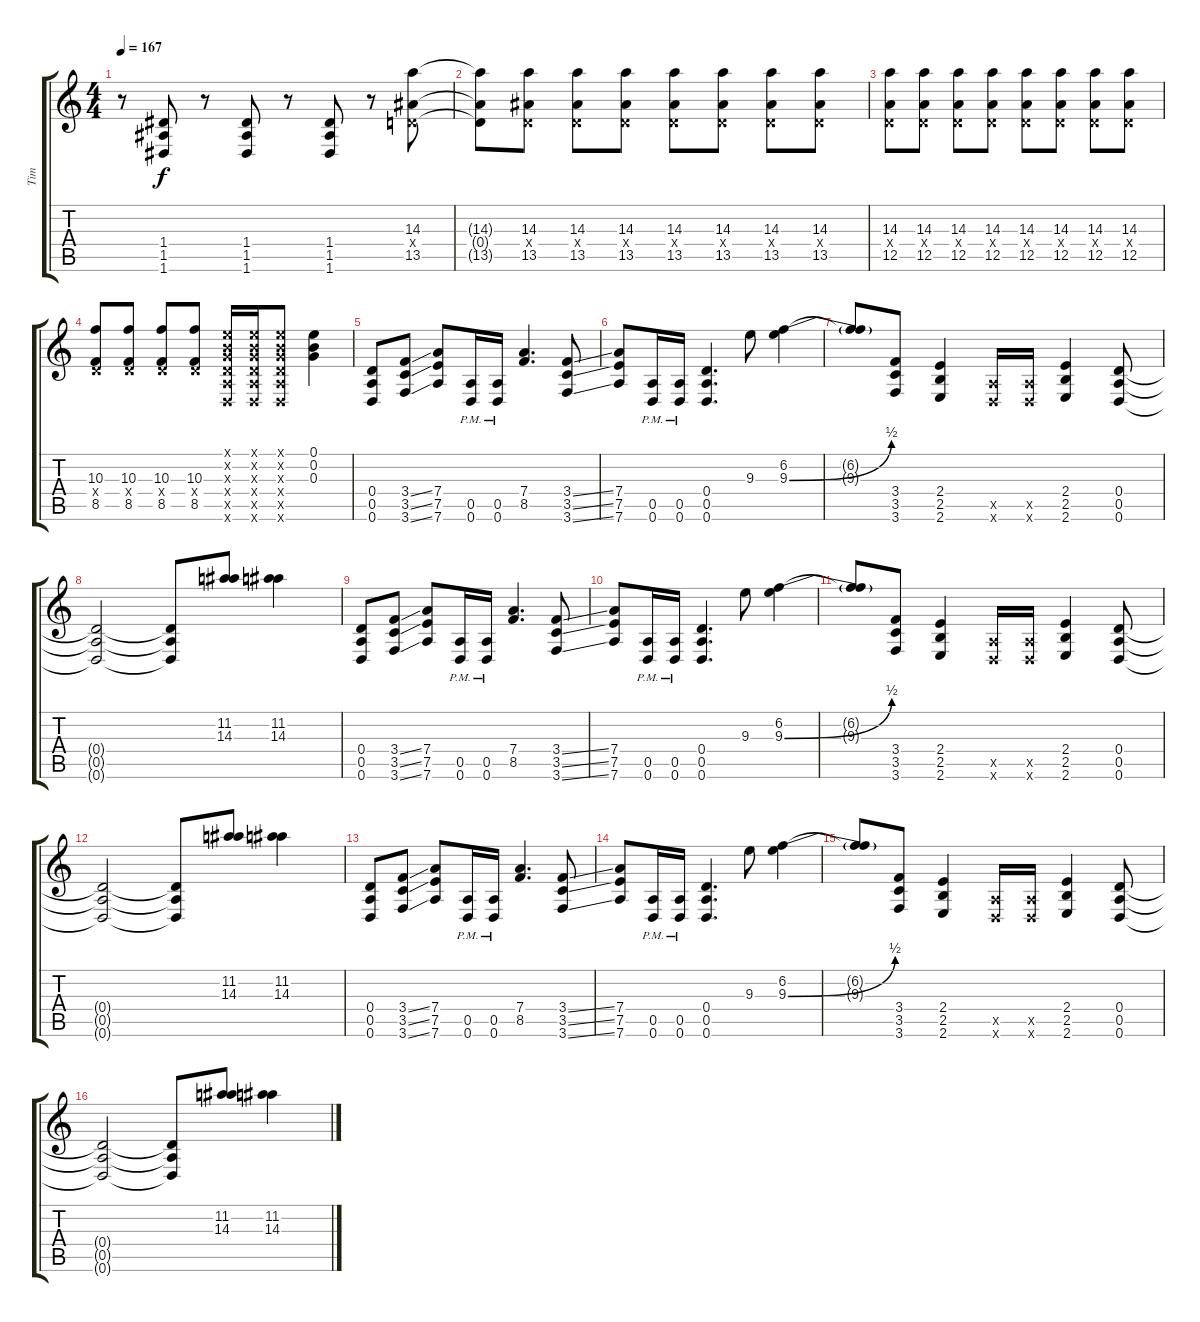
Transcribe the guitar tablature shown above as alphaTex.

\track ("Tim" "Tim") {instrument overdrivenguitar}
\staff {score tabs}
\tuning (E4 B3 G3 D3 A2 D2) {hide}
\ts (4 4)
\tempo 167
\clef g2
\ks c
r.8{dy f} (1.4 1.5 1.6).8 r.8 (1.4 1.5 1.6).8 r.8 (1.4 1.5 1.6).8 r.8 (14.3 0.4{x} 13.5).8 |
(14.3{t} 0.4{t} 13.5{t}).8 (14.3 0.4{x} 13.5).8 (14.3 0.4{x} 13.5).8 (14.3 0.4{x} 13.5).8 (14.3 0.4{x} 13.5).8 (14.3 0.4{x} 13.5).8 (14.3 0.4{x} 13.5).8 (14.3 0.4{x} 13.5).8 |
(14.3 0.4{x} 12.5).8 (14.3 0.4{x} 12.5).8 (14.3 0.4{x} 12.5).8 (14.3 0.4{x} 12.5).8 (14.3 0.4{x} 12.5).8 (14.3 0.4{x} 12.5).8 (14.3 0.4{x} 12.5).8 (14.3 0.4{x} 12.5).8 |
(10.3 0.4{x} 8.5).8 (10.3 0.4{x} 8.5).8 (10.3 0.4{x} 8.5).8 (10.3 0.4{x} 8.5).8 (0.1{x} 0.2{x} 0.3{x} 0.4{x} 0.5{x} 0.6{x}).16 (0.1{x} 0.2{x} 0.3{x} 0.4{x} 0.5{x} 0.6{x}).16 (0.1{x} 0.2{x} 0.3{x} 0.4{x} 0.5{x} 0.6{x}).8 (0.1 0.2 0.3).4 |
(0.4 0.5 0.6).8 (3.4{ss} 3.5{ss} 3.6{ss}).8 (7.4 7.5 7.6).8 (0.5{pm} 0.6{pm}).16 (0.5{pm} 0.6{pm}).16 (7.4 8.5).4{d} (3.4{ss} 3.5{ss} 3.6{ss}).8 |
(7.4 7.5 7.6).8 (0.5{pm} 0.6{pm}).16 (0.5{pm} 0.6{pm}).16 (0.4 0.5 0.6).4{d} 9.3.8 (6.2 9.3{be (bend 0 0 60 2)}).4 |
(6.2{t} 9.3{t}).8 (3.4 3.5 3.6).8 (2.4 2.5 2.6).4 (0.5{x} 0.6{x}).16 (0.5{x} 0.6{x}).16 (2.4 2.5 2.6).4 (0.4 0.5 0.6).8 |
(0.4{t} 0.5{t} 0.6{t}).2 (0.4{t} 0.5{t} 0.6{t}).8 (11.2 14.3).8 (11.2 14.3).4 |
(0.4 0.5 0.6).8 (3.4{ss} 3.5{ss} 3.6{ss}).8 (7.4 7.5 7.6).8 (0.5{pm} 0.6{pm}).16 (0.5{pm} 0.6{pm}).16 (7.4 8.5).4{d} (3.4{ss} 3.5{ss} 3.6{ss}).8 |
(7.4 7.5 7.6).8 (0.5{pm} 0.6{pm}).16 (0.5{pm} 0.6{pm}).16 (0.4 0.5 0.6).4{d} 9.3.8 (6.2 9.3{be (bend 0 0 60 2)}).4 |
(6.2{t} 9.3{t}).8 (3.4 3.5 3.6).8 (2.4 2.5 2.6).4 (0.5{x} 0.6{x}).16 (0.5{x} 0.6{x}).16 (2.4 2.5 2.6).4 (0.4 0.5 0.6).8 |
(0.4{t} 0.5{t} 0.6{t}).2 (0.4{t} 0.5{t} 0.6{t}).8 (11.2 14.3).8 (11.2 14.3).4 |
(0.4 0.5 0.6).8 (3.4{ss} 3.5{ss} 3.6{ss}).8 (7.4 7.5 7.6).8 (0.5{pm} 0.6{pm}).16 (0.5{pm} 0.6{pm}).16 (7.4 8.5).4{d} (3.4{ss} 3.5{ss} 3.6{ss}).8 |
(7.4 7.5 7.6).8 (0.5{pm} 0.6{pm}).16 (0.5{pm} 0.6{pm}).16 (0.4 0.5 0.6).4{d} 9.3.8 (6.2 9.3{be (bend 0 0 60 2)}).4 |
(6.2{t} 9.3{t}).8 (3.4 3.5 3.6).8 (2.4 2.5 2.6).4 (0.5{x} 0.6{x}).16 (0.5{x} 0.6{x}).16 (2.4 2.5 2.6).4 (0.4 0.5 0.6).8 |
(0.4{t} 0.5{t} 0.6{t}).2 (0.4{t} 0.5{t} 0.6{t}).8 (11.2 14.3).8 (11.2 14.3).4
